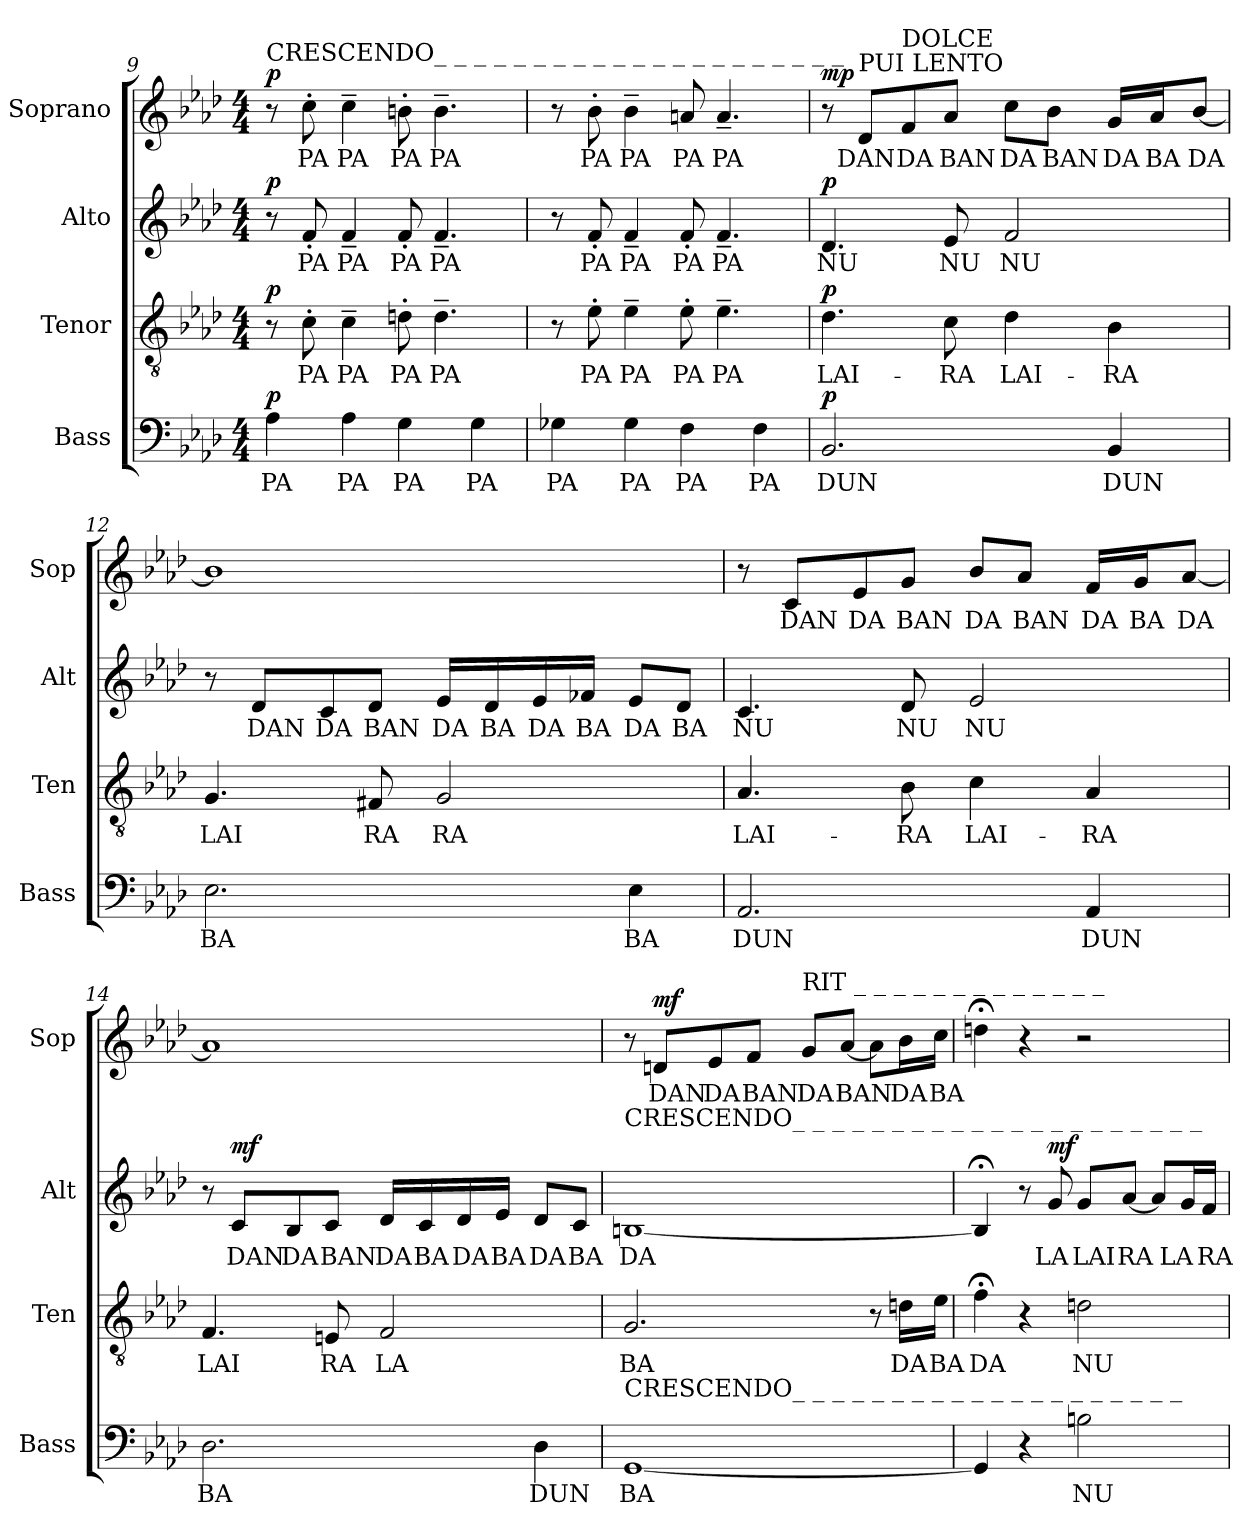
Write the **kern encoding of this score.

**kern	**text	**dynam	**kern	**text	**dynam	**kern	**text	**dynam	**kern	**text	**dynam
*part4	*part4	*part4	*part3	*part3	*part3	*part2	*part2	*part2	*part1	*part1	*part1
*staff4	*staff4	*staff4	*staff3	*staff3	*staff3	*staff2	*staff2	*staff2	*staff1	*staff1	*staff1
*I"Bass	*	*	*I"Tenor	*	*	*I"Alto	*	*	*I"Soprano	*	*
*I'Bass	*	*	*I'Ten	*	*	*I'Alt	*	*	*I'Sop	*	*
*clefF4	*	*	*clefGv2	*	*	*clefG2	*	*	*clefG2	*	*
*k[b-e-a-d-]	*	*	*k[b-e-a-d-]	*	*	*k[b-e-a-d-]	*	*	*k[b-e-a-d-]	*	*
*M4/4	*	*	*M4/4	*	*	*M4/4	*	*	*M4/4	*	*
=9	=9	=9	=9	=9	=9	=9	=9	=9	=9	=9	=9
!	!	!	!	!	!	!	!	!	!LO:TX:a:t=CRESCENDO_ _ _ _ _ _ _ _ _ _ _ _ _ _ _ _ _ _ _ _ _	!	!
!	!LO:LY:b	!LO:DY:a	!	!	!LO:DY:a	!	!	!LO:DY:a	!	!	!LO:DY:a
4A-\	PA	p	8r	.	p	8r	.	p	8r	.	p
!	!	!	!	!LO:LY:b	!	!	!LO:LY:b	!	!	!LO:LY:b	!
.	.	.	8c'\	PA	.	8f'/	PA	.	8cc'\	PA	.
!	!LO:LY:b	!	!	!LO:LY:b	!	!	!LO:LY:b	!	!	!LO:LY:b	!
4A-\	PA	.	4c~\	PA	.	4f~/	PA	.	4cc~\	PA	.
!	!LO:LY:b	!	!	!LO:LY:b	!	!	!LO:LY:b	!	!	!LO:LY:b	!
4G\	PA	.	8dn'\	PA	.	8f'/	PA	.	8bn'\	PA	.
!	!	!	!	!LO:LY:b	!	!	!LO:LY:b	!	!	!LO:LY:b	!
.	.	.	4.d~\	PA	.	4.f~/	PA	.	4.b~\	PA	.
!	!LO:LY:b	!	!	!	!	!	!	!	!	!	!
4G\	PA	.	.	.	.	.	.	.	.	.	.
=10	=10	=10	=10	=10	=10	=10	=10	=10	=10	=10	=10
!	!LO:LY:b	!	!	!	!	!	!	!	!	!	!
4G-X\	PA	.	8r	.	.	8r	.	.	8r	.	.
!	!	!	!	!LO:LY:b	!	!	!LO:LY:b	!	!	!LO:LY:b	!
.	.	.	8e-'\	PA	.	8f'/	PA	.	8b-'\	PA	.
!	!LO:LY:b	!	!	!LO:LY:b	!	!	!LO:LY:b	!	!	!LO:LY:b	!
4G-\	PA	.	4e-~\	PA	.	4f~/	PA	.	4b-~\	PA	.
!	!LO:LY:b	!	!	!LO:LY:b	!	!	!LO:LY:b	!	!	!LO:LY:b	!
4F\	PA	.	8e-'\	PA	.	8f'/	PA	.	8an/	PA	.
!	!	!	!	!LO:LY:b	!	!	!LO:LY:b	!	!	!LO:LY:b	!
.	.	.	4.e-~\	PA	.	4.f~/	PA	.	4.a~/	PA	.
!	!LO:LY:b	!	!	!	!	!	!	!	!	!	!
4F\	PA	.	.	.	.	.	.	.	.	.	.
=11	=11	=11	=11	=11	=11	=11	=11	=11	=11	=11	=11
!	!LO:LY:b	!LO:DY:a	!	!LO:LY:b	!LO:DY:a	!	!LO:LY:b	!LO:DY:a	!	!	!LO:DY:a
2.BB-/	DUN	p	4.d-\	LAI-	p	4.d-/	NU	p	8r	.	mp
!	!	!	!	!	!	!	!	!	!LO:TX:a:t=PUI LENTO	!	!
!	!	!	!	!	!	!	!	!	!	!LO:LY:b	!
.	.	.	.	.	.	.	.	.	8d-/L	DAN	.
!	!	!	!	!	!	!	!	!	!LO:TX:a:t=DOLCE	!	!
!	!	!	!	!	!	!	!	!	!	!LO:LY:b	!
.	.	.	.	.	.	.	.	.	8f/	DA	.
!	!	!	!	!LO:LY:b	!	!	!LO:LY:b	!	!	!LO:LY:b	!
.	.	.	8c\	-RA	.	8e-/	NU	.	8a-/J	BAN	.
!	!	!	!	!LO:LY:b	!	!	!LO:LY:b	!	!	!LO:LY:b	!
.	.	.	4d-\	LAI-	.	2f/	NU	.	8cc\L	DA	.
!	!	!	!	!	!	!	!	!	!	!LO:LY:b	!
.	.	.	.	.	.	.	.	.	8b-\J	BAN	.
!	!LO:LY:b	!	!	!LO:LY:b	!	!	!	!	!	!LO:LY:b	!
4BB-/	DUN	.	4B-\	-RA	.	.	.	.	16g/LL	DA	.
!	!	!	!	!	!	!	!	!	!	!LO:LY:b	!
.	.	.	.	.	.	.	.	.	16a-/J	BA	.
!	!	!	!	!	!	!	!	!	!	!LO:LY:b	!
.	.	.	.	.	.	.	.	.	[8b-/J	DA	.
!!LO:LB:g=z
=12	=12	=12	=12	=12	=12	=12	=12	=12	=12	=12	=12
!	!LO:LY:b	!	!	!LO:LY:b	!	!	!	!	!	!	!
2.E-\	BA	.	4.G/	LAI	.	8r	.	.	1b-]	.	.
!	!	!	!	!	!	!	!LO:LY:b	!	!	!	!
.	.	.	.	.	.	8d-/L	DAN	.	.	.	.
!	!	!	!	!	!	!	!LO:LY:b	!	!	!	!
.	.	.	.	.	.	8c/	DA	.	.	.	.
!	!	!	!	!LO:LY:b	!	!	!LO:LY:b	!	!	!	!
.	.	.	8F#X/	RA	.	8d-/J	BAN	.	.	.	.
!	!	!	!	!LO:LY:b	!	!	!LO:LY:b	!	!	!	!
.	.	.	2G/	RA	.	16e-/LL	DA	.	.	.	.
!	!	!	!	!	!	!	!LO:LY:b	!	!	!	!
.	.	.	.	.	.	16d-/	BA	.	.	.	.
!	!	!	!	!	!	!	!LO:LY:b	!	!	!	!
.	.	.	.	.	.	16e-/	DA	.	.	.	.
!	!	!	!	!	!	!	!LO:LY:b	!	!	!	!
.	.	.	.	.	.	16f-X/JJ	BA	.	.	.	.
!	!LO:LY:b	!	!	!	!	!	!LO:LY:b	!	!	!	!
4E-\	BA	.	.	.	.	8e-/L	DA	.	.	.	.
!	!	!	!	!	!	!	!LO:LY:b	!	!	!	!
.	.	.	.	.	.	8d-/J	BA	.	.	.	.
=13	=13	=13	=13	=13	=13	=13	=13	=13	=13	=13	=13
!	!LO:LY:b	!	!	!LO:LY:b	!	!	!LO:LY:b	!	!	!	!
2.AA-/	DUN	.	4.A-/	LAI-	.	4.c/	NU	.	8r	.	.
!	!	!	!	!	!	!	!	!	!	!LO:LY:b	!
.	.	.	.	.	.	.	.	.	8c/L	DAN	.
!	!	!	!	!	!	!	!	!	!	!LO:LY:b	!
.	.	.	.	.	.	.	.	.	8e-/	DA	.
!	!	!	!	!LO:LY:b	!	!	!LO:LY:b	!	!	!LO:LY:b	!
.	.	.	8B-\	-RA	.	8d-/	NU	.	8g/J	BAN	.
!	!	!	!	!LO:LY:b	!	!	!LO:LY:b	!	!	!LO:LY:b	!
.	.	.	4c\	LAI-	.	2e-/	NU	.	8b-/L	DA	.
!	!	!	!	!	!	!	!	!	!	!LO:LY:b	!
.	.	.	.	.	.	.	.	.	8a-/J	BAN	.
!	!LO:LY:b	!	!	!LO:LY:b	!	!	!	!	!	!LO:LY:b	!
4AA-/	DUN	.	4A-/	-RA	.	.	.	.	16f/LL	DA	.
!	!	!	!	!	!	!	!	!	!	!LO:LY:b	!
.	.	.	.	.	.	.	.	.	16g/J	BA	.
!	!	!	!	!	!	!	!	!	!	!LO:LY:b	!
.	.	.	.	.	.	.	.	.	[8a-/J	DA	.
=14	=14	=14	=14	=14	=14	=14	=14	=14	=14	=14	=14
!	!LO:LY:b	!	!	!LO:LY:b	!	!	!	!	!	!	!
2.D-\	BA	.	4.F/	LAI	.	8r	.	.	1a-]	.	.
!	!	!	!	!	!	!	!LO:LY:b	!LO:DY:a	!	!	!
.	.	.	.	.	.	8c/L	DAN	mf	.	.	.
!	!	!	!	!	!	!	!LO:LY:b	!	!	!	!
.	.	.	.	.	.	8B-/	DA	.	.	.	.
!	!	!	!	!LO:LY:b	!	!	!LO:LY:b	!	!	!	!
.	.	.	8En/	RA	.	8c/J	BAN	.	.	.	.
!	!	!	!	!LO:LY:b	!	!	!LO:LY:b	!	!	!	!
.	.	.	2F/	LA	.	16d-/LL	DA	.	.	.	.
!	!	!	!	!	!	!	!LO:LY:b	!	!	!	!
.	.	.	.	.	.	16c/	BA	.	.	.	.
!	!	!	!	!	!	!	!LO:LY:b	!	!	!	!
.	.	.	.	.	.	16d-/	DA	.	.	.	.
!	!	!	!	!	!	!	!LO:LY:b	!	!	!	!
.	.	.	.	.	.	16e-/JJ	BA	.	.	.	.
!	!LO:LY:b	!	!	!	!	!	!LO:LY:b	!	!	!	!
4D-\	DUN	.	.	.	.	8d-/L	DA	.	.	.	.
!	!	!	!	!	!	!	!LO:LY:b	!	!	!	!
.	.	.	.	.	.	8c/J	BA	.	.	.	.
=15	=15	=15	=15	=15	=15	=15	=15	=15	=15	=15	=15
!	!	!	!	!	!	!LO:TX:a:t=CRESCENDO_ _ _ _ _ _ _ _ _ _ _ _ _ _ _ _ _ _ _ _ _	!	!	!	!	!
!LO:TX:a:t=CRESCENDO_ _ _ _ _ _ _ _ _ _ _ _ _ _ _ _ _ _ _ _	!	!	!	!	!	!	!	!	!	!	!
!	!LO:LY:b	!	!	!LO:LY:b	!	!	!LO:LY:b	!	!	!	!
[1GG	BA	.	2.G/	BA	.	[1Bn	DA	.	8r	.	.
!	!	!	!	!	!	!	!	!	!	!LO:LY:b	!LO:DY:a
.	.	.	.	.	.	.	.	.	8dn/L	DAN	mf
!	!	!	!	!	!	!	!	!	!	!LO:LY:b	!
.	.	.	.	.	.	.	.	.	8e-/	DA	.
!	!	!	!	!	!	!	!	!	!	!LO:LY:b	!
.	.	.	.	.	.	.	.	.	8f/J	BAN	.
!	!	!	!	!	!	!	!	!	!LO:TX:a:t=RIT _ _ _ _ _ _ _ _ _  _ _ _ _	!	!
!	!	!	!	!	!	!	!	!	!	!LO:LY:b	!
.	.	.	.	.	.	.	.	.	8g/L	DA	.
!	!	!	!	!	!	!	!	!	!	!LO:LY:b	!
.	.	.	.	.	.	.	.	.	[8a-/J	BAN	.
.	.	.	8r	.	.	.	.	.	8a-\L]	.	.
!	!	!	!	!LO:LY:b	!	!	!	!	!	!LO:LY:b	!
.	.	.	16dn\LL	DA	.	.	.	.	16b-\L	DA	.
!	!	!	!	!LO:LY:b	!	!	!	!	!	!LO:LY:b	!
.	.	.	16e-\JJ	BA	.	.	.	.	16cc\JJ	BA	.
=16	=16	=16	=16	=16	=16	=16	=16	=16	=16	=16	=16
!	!	!	!	!LO:LY:b	!	!	!	!	!	!	!
4GG/]	.	.	4f;<\	DA	.	4B;</]	.	.	4ddn;<\	.	.
4r	.	.	4r	.	.	8r	.	.	4r	.	.
!	!	!	!	!	!	!	!LO:LY:b	!LO:DY:a	!	!	!
.	.	.	.	.	.	8g/	LA	mf	.	.	.
!	!LO:LY:b	!	!	!LO:LY:b	!	!	!LO:LY:b	!	!	!	!
2Bn\	NU	.	2dn\	NU	.	8g/L	LAI	.	2r	.	.
!	!	!	!	!	!	!	!LO:LY:b	!	!	!	!
.	.	.	.	.	.	[8a-/J	RA	.	.	.	.
.	.	.	.	.	.	8a-/L]	.	.	.	.	.
!	!	!	!	!	!	!	!LO:LY:b	!	!	!	!
.	.	.	.	.	.	16g/L	LA	.	.	.	.
!	!	!	!	!	!	!	!LO:LY:b	!	!	!	!
.	.	.	.	.	.	16f/JJ	RA	.	.	.	.
=	=	=	=	=	=	=	=	=	=	=	=
*-	*-	*-	*-	*-	*-	*-	*-	*-	*-	*-	*-
